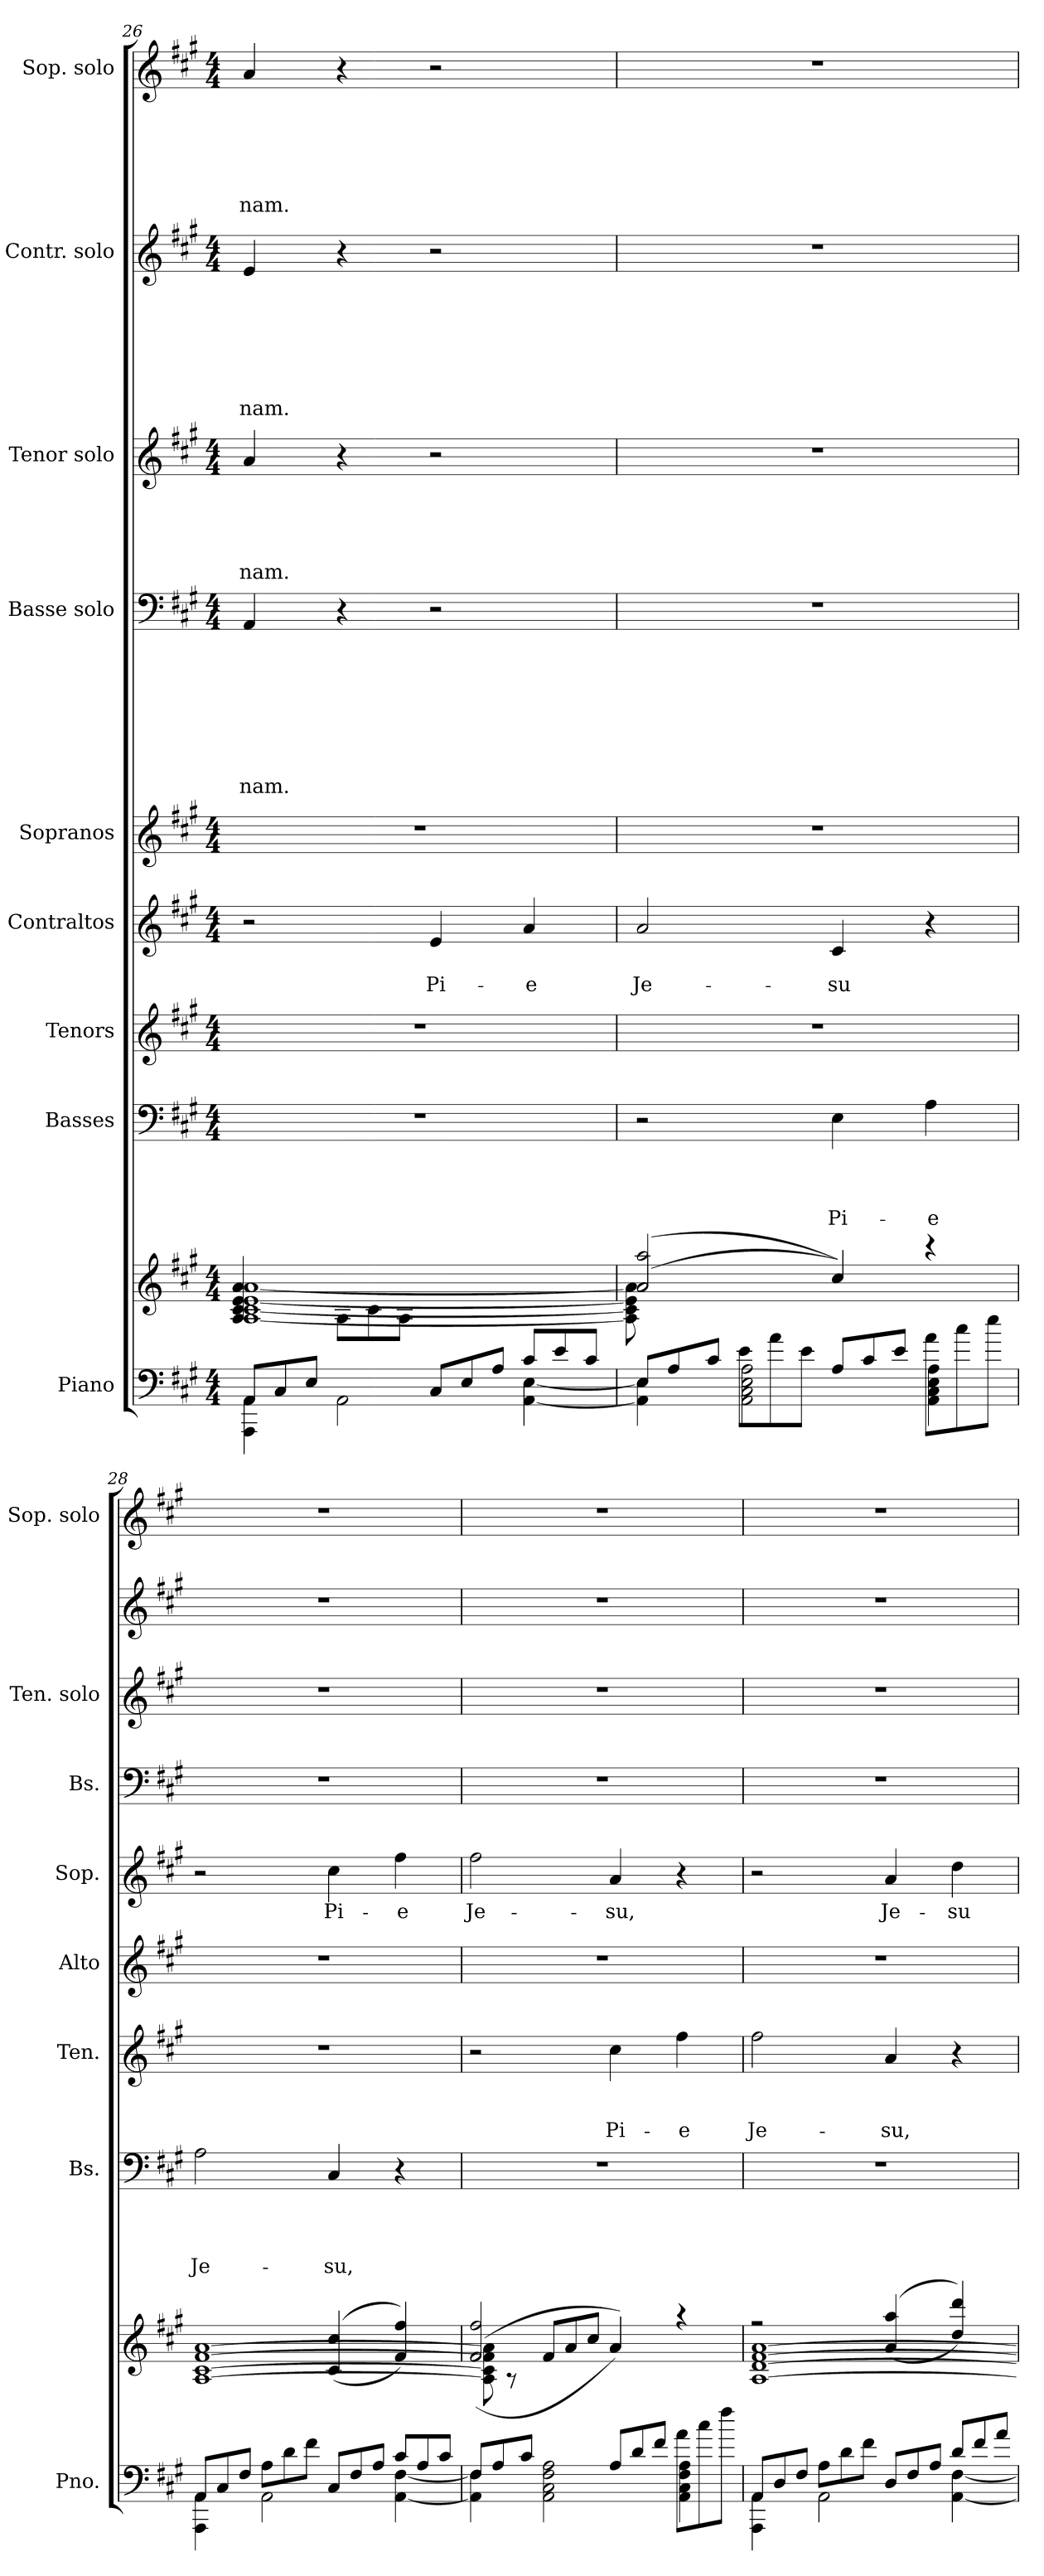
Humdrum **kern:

**kern	**kern	**kern	**text	**text	**text	**text	**kern	**text	**text	**text	**kern	**text	**text	**kern	**text	**kern	**text	**text	**text	**text	**text	**text	**text	**text	**kern	**text	**text	**text	**text	**text	**kern	**text	**text	**text	**text	**text	**text	**text	**kern	**text	**text	**text	**text	**text	**text
*part9	*part9	*part8	*part8	*part8	*part8	*part8	*part7	*part7	*part7	*part7	*part6	*part6	*part6	*part5	*part5	*part4	*part4	*part4	*part4	*part4	*part4	*part4	*part4	*part4	*part3	*part3	*part3	*part3	*part3	*part3	*part2	*part2	*part2	*part2	*part2	*part2	*part2	*part2	*part1	*part1	*part1	*part1	*part1	*part1	*part1
*staff10	*staff9	*staff8	*staff8	*staff8	*staff8	*staff8	*staff7	*staff7	*staff7	*staff7	*staff6	*staff6	*staff6	*staff5	*staff5	*staff4	*staff4	*staff4	*staff4	*staff4	*staff4	*staff4	*staff4	*staff4	*staff3	*staff3	*staff3	*staff3	*staff3	*staff3	*staff2	*staff2	*staff2	*staff2	*staff2	*staff2	*staff2	*staff2	*staff1	*staff1	*staff1	*staff1	*staff1	*staff1	*staff1
*I"Piano	*	*I"Basses	*	*	*	*	*I"Tenors	*	*	*	*I"Contraltos	*	*	*I"Sopranos	*	*I"Basse solo	*	*	*	*	*	*	*	*	*I"Tenor solo	*	*	*	*	*	*I"Contr. solo	*	*	*	*	*	*	*	*I"Sop. solo	*	*	*	*	*	*
*I'Pno.	*	*I'Bs.	*	*	*	*	*I'Ten.	*	*	*	*I'Alto	*	*	*I'Sop.	*	*I'Bs.	*	*	*	*	*	*	*	*	*I'Ten. solo	*	*	*	*	*	*	*	*	*	*	*	*	*	*I'Sop. solo	*	*	*	*	*	*
!!LO:PB:g=z
*clefF4	*clefG2	*clefF4	*	*	*	*	*clefG2	*	*	*	*clefG2	*	*	*clefG2	*	*clefF4	*	*	*	*	*	*	*	*	*clefG2	*	*	*	*	*	*clefG2	*	*	*	*	*	*	*	*clefG2	*	*	*	*	*	*
*	*	*	*	*	*	*	*ITrd7c12	*	*	*	*	*	*	*	*	*	*	*	*	*	*	*	*	*	*ITrd7c12	*	*	*	*	*	*	*	*	*	*	*	*	*	*	*	*	*	*	*	*
*k[f#c#g#]	*k[f#c#g#]	*k[f#c#g#]	*	*	*	*	*k[f#c#g#]	*	*	*	*k[f#c#g#]	*	*	*k[f#c#g#]	*	*k[f#c#g#]	*	*	*	*	*	*	*	*	*k[f#c#g#]	*	*	*	*	*	*k[f#c#g#]	*	*	*	*	*	*	*	*k[f#c#g#]	*	*	*	*	*	*
*A:	*A:	*A:	*	*	*	*	*A:	*	*	*	*A:	*	*	*A:	*	*A:	*	*	*	*	*	*	*	*	*A:	*	*	*	*	*	*A:	*	*	*	*	*	*	*	*A:	*	*	*	*	*	*
*M4/4	*M4/4	*M4/4	*	*	*	*	*M4/4	*	*	*	*M4/4	*	*	*M4/4	*	*M4/4	*	*	*	*	*	*	*	*	*M4/4	*	*	*	*	*	*M4/4	*	*	*	*	*	*	*	*M4/4	*	*	*	*	*	*
*Xtuplet	*	*	*	*	*	*	*	*	*	*	*	*	*	*	*	*	*	*	*	*	*	*	*	*	*	*	*	*	*	*	*	*	*	*	*	*	*	*	*	*	*	*	*	*	*
=26	=26	=26	=26	=26	=26	=26	=26	=26	=26	=26	=26	=26	=26	=26	=26	=26	=26	=26	=26	=26	=26	=26	=26	=26	=26	=26	=26	=26	=26	=26	=26	=26	=26	=26	=26	=26	=26	=26	=26	=26	=26	=26	=26	=26	=26
*^	*^	*	*	*	*	*	*	*	*	*	*	*	*	*	*	*	*	*	*	*	*	*	*	*	*	*	*	*	*	*	*	*	*	*	*	*	*	*	*	*	*	*	*	*	*
*	*^	*	*^	*	*	*	*	*	*	*	*	*	*	*	*	*	*	*	*	*	*	*	*	*	*	*	*	*	*	*	*	*	*	*	*	*	*	*	*	*	*	*	*	*	*	*	*
*	*	*^	*	*	*	*	*	*	*	*	*	*	*	*	*	*	*	*	*	*	*	*	*	*	*	*	*	*	*	*	*	*	*	*	*	*	*	*	*	*	*	*	*	*	*	*	*	*	*
!	!	!	!	!	!	!	!	!	!	!	!	!	!	!	!	!	!	!	!	!	!	!	!	!	!	!	!	!	!LO:LY:b	!	!	!	!	!	!LO:LY:b	!	!	!	!	!	!	!	!LO:LY:b	!	!	!	!	!	!	!LO:LY:b
12AA/L	4AAA\ 4AA\	1ryy	1ryy	1ryy	[<1A [>1c# [>1e [>1a	4A/ 4c#/ 4e/ 4a/	1r	.	.	.	.	1r	.	.	.	2r	.	.	1r	.	4AA/	.	.	.	.	.	.	.	-nam.	4A/	.	.	.	.	-nam.	4e/	.	.	.	.	.	.	-nam.	4a/	.	.	.	.	.	-nam.
12C#/	.	.	.	.	.	.	.	.	.	.	.	.	.	.	.	.	.	.	.	.	.	.	.	.	.	.	.	.	.	.	.	.	.	.	.	.	.	.	.	.	.	.	.	.	.	.	.	.	.	.
12E/J	.	.	.	.	.	.	.	.	.	.	.	.	.	.	.	.	.	.	.	.	.	.	.	.	.	.	.	.	.	.	.	.	.	.	.	.	.	.	.	.	.	.	.	.	.	.	.	.	.	.
*	*	*	*	*	*	*Xtuplet	*	*	*	*	*	*	*	*	*	*	*	*	*	*	*	*	*	*	*	*	*	*	*	*	*	*	*	*	*	*	*	*	*	*	*	*	*	*	*	*	*	*	*	*
4ryy	2AA\	.	.	.	.	12A\L	.	.	.	.	.	.	.	.	.	.	.	.	.	.	4r	.	.	.	.	.	.	.	.	4r	.	.	.	.	.	4r	.	.	.	.	.	.	.	4r	.	.	.	.	.	.
.	.	.	.	.	.	12c#\	.	.	.	.	.	.	.	.	.	.	.	.	.	.	.	.	.	.	.	.	.	.	.	.	.	.	.	.	.	.	.	.	.	.	.	.	.	.	.	.	.	.	.	.
.	.	.	.	.	.	12A\J	.	.	.	.	.	.	.	.	.	.	.	.	.	.	.	.	.	.	.	.	.	.	.	.	.	.	.	.	.	.	.	.	.	.	.	.	.	.	.	.	.	.	.	.
!	!	!	!	!	!	!	!	!	!	!	!	!	!	!	!	!	!	!LO:LY:b	!	!	!	!	!	!	!	!	!	!	!	!	!	!	!	!	!	!	!	!	!	!	!	!	!	!	!	!	!	!	!	!
12C#/L	.	.	.	.	.	2ryy	.	.	.	.	.	.	.	.	.	4e/	.	Pi-	.	.	2r	.	.	.	.	.	.	.	.	2r	.	.	.	.	.	2r	.	.	.	.	.	.	.	2r	.	.	.	.	.	.
12E/	.	.	.	.	.	.	.	.	.	.	.	.	.	.	.	.	.	.	.	.	.	.	.	.	.	.	.	.	.	.	.	.	.	.	.	.	.	.	.	.	.	.	.	.	.	.	.	.	.	.
12A/J	.	.	.	.	.	.	.	.	.	.	.	.	.	.	.	.	.	.	.	.	.	.	.	.	.	.	.	.	.	.	.	.	.	.	.	.	.	.	.	.	.	.	.	.	.	.	.	.	.	.
!	!	!	!	!	!	!	!	!	!	!	!	!	!	!	!	!	!	!LO:LY:b	!	!	!	!	!	!	!	!	!	!	!	!	!	!	!	!	!	!	!	!	!	!	!	!	!	!	!	!	!	!	!	!
12c#/L	[<4AA\ [<4E\	.	.	.	.	.	.	.	.	.	.	.	.	.	.	4a/	.	-e	.	.	.	.	.	.	.	.	.	.	.	.	.	.	.	.	.	.	.	.	.	.	.	.	.	.	.	.	.	.	.	.
12e/	.	.	.	.	.	.	.	.	.	.	.	.	.	.	.	.	.	.	.	.	.	.	.	.	.	.	.	.	.	.	.	.	.	.	.	.	.	.	.	.	.	.	.	.	.	.	.	.	.	.
12c#/J	.	.	.	.	.	.	.	.	.	.	.	.	.	.	.	.	.	.	.	.	.	.	.	.	.	.	.	.	.	.	.	.	.	.	.	.	.	.	.	.	.	.	.	.	.	.	.	.	.	.
=27	=27	=27	=27	=27	=27	=27	=27	=27	=27	=27	=27	=27	=27	=27	=27	=27	=27	=27	=27	=27	=27	=27	=27	=27	=27	=27	=27	=27	=27	=27	=27	=27	=27	=27	=27	=27	=27	=27	=27	=27	=27	=27	=27	=27	=27	=27	=27	=27	=27	=27
!	!	!	!	!	!	!	!	!	!	!	!	!	!	!	!	!	!	!LO:LY:b	!	!	!	!	!	!	!	!	!	!	!	!	!	!	!	!	!	!	!	!	!	!	!	!	!	!	!	!	!	!	!	!
12E/L	4AA\] 4E\]	1ryy	1ryy	(>2a/	8A\] 8c#\] 8e\] 8a\]	(>2a/ 2aa/	2r	.	.	.	.	1r	.	.	.	2a/	.	Je-	1r	.	1r	.	.	.	.	.	.	.	.	1r	.	.	.	.	.	1r	.	.	.	.	.	.	.	1r	.	.	.	.	.	.
12A/	.	.	.	.	.	.	.	.	.	.	.	.	.	.	.	.	.	.	.	.	.	.	.	.	.	.	.	.	.	.	.	.	.	.	.	.	.	.	.	.	.	.	.	.	.	.	.	.	.	.
.	.	.	.	.	2..ryy	.	.	.	.	.	.	.	.	.	.	.	.	.	.	.	.	.	.	.	.	.	.	.	.	.	.	.	.	.	.	.	.	.	.	.	.	.	.	.	.	.	.	.	.	.
12c#/J	.	.	.	.	.	.	.	.	.	.	.	.	.	.	.	.	.	.	.	.	.	.	.	.	.	.	.	.	.	.	.	.	.	.	.	.	.	.	.	.	.	.	.	.	.	.	.	.	.	.
12e\L	2AA\ 2C#\ 2E\ 2A\	.	.	.	.	.	.	.	.	.	.	.	.	.	.	.	.	.	.	.	.	.	.	.	.	.	.	.	.	.	.	.	.	.	.	.	.	.	.	.	.	.	.	.	.	.	.	.	.	.
12a\	.	.	.	.	.	.	.	.	.	.	.	.	.	.	.	.	.	.	.	.	.	.	.	.	.	.	.	.	.	.	.	.	.	.	.	.	.	.	.	.	.	.	.	.	.	.	.	.	.	.
12e\J	.	.	.	.	.	.	.	.	.	.	.	.	.	.	.	.	.	.	.	.	.	.	.	.	.	.	.	.	.	.	.	.	.	.	.	.	.	.	.	.	.	.	.	.	.	.	.	.	.	.
!	!	!	!	!	!	!	!	!	!	!	!LO:LY:b	!	!	!	!	!	!	!LO:LY:b	!	!	!	!	!	!	!	!	!	!	!	!	!	!	!	!	!	!	!	!	!	!	!	!	!	!	!	!	!	!	!	!
12A/L	.	.	.	4cc#/)	.	4cc#/)	4E\	.	.	.	Pi-	.	.	.	.	4c#/	.	-su	.	.	.	.	.	.	.	.	.	.	.	.	.	.	.	.	.	.	.	.	.	.	.	.	.	.	.	.	.	.	.	.
12c#/	.	.	.	.	.	.	.	.	.	.	.	.	.	.	.	.	.	.	.	.	.	.	.	.	.	.	.	.	.	.	.	.	.	.	.	.	.	.	.	.	.	.	.	.	.	.	.	.	.	.
12e/J	.	.	.	.	.	.	.	.	.	.	.	.	.	.	.	.	.	.	.	.	.	.	.	.	.	.	.	.	.	.	.	.	.	.	.	.	.	.	.	.	.	.	.	.	.	.	.	.	.	.
!	!	!	!	!	!	!	!	!	!	!	!LO:LY:b	!	!	!	!	!	!	!	!	!	!	!	!	!	!	!	!	!	!	!	!	!	!	!	!	!	!	!	!	!	!	!	!	!	!	!	!	!	!	!
12a\L	4AA\ 4C#\ 4E\ 4A\	.	.	4ryy	.	4rccc	4A\	.	.	.	-e	.	.	.	.	4r	.	.	.	.	.	.	.	.	.	.	.	.	.	.	.	.	.	.	.	.	.	.	.	.	.	.	.	.	.	.	.	.	.	.
12cc#\	.	.	.	.	.	.	.	.	.	.	.	.	.	.	.	.	.	.	.	.	.	.	.	.	.	.	.	.	.	.	.	.	.	.	.	.	.	.	.	.	.	.	.	.	.	.	.	.	.	.
12ee\J	.	.	.	.	.	.	.	.	.	.	.	.	.	.	.	.	.	.	.	.	.	.	.	.	.	.	.	.	.	.	.	.	.	.	.	.	.	.	.	.	.	.	.	.	.	.	.	.	.	.
!!LO:PB:g=z
=28	=28	=28	=28	=28	=28	=28	=28	=28	=28	=28	=28	=28	=28	=28	=28	=28	=28	=28	=28	=28	=28	=28	=28	=28	=28	=28	=28	=28	=28	=28	=28	=28	=28	=28	=28	=28	=28	=28	=28	=28	=28	=28	=28	=28	=28	=28	=28	=28	=28	=28
!	!	!	!	!	!	!	!	!	!	!	!LO:LY:b	!	!	!	!	!	!	!	!	!	!	!	!	!	!	!	!	!	!	!	!	!	!	!	!	!	!	!	!	!	!	!	!	!	!	!	!	!	!	!
12AA/L	4AAA\ 4AA\	1ryy	1ryy	1ryy	2ryy	[<1A [>1c# [>1f# [>1a	2A\	.	.	.	Je-	1r	.	.	.	1r	.	.	2r	.	1r	.	.	.	.	.	.	.	.	1r	.	.	.	.	.	1r	.	.	.	.	.	.	.	1r	.	.	.	.	.	.
12C#/	.	.	.	.	.	.	.	.	.	.	.	.	.	.	.	.	.	.	.	.	.	.	.	.	.	.	.	.	.	.	.	.	.	.	.	.	.	.	.	.	.	.	.	.	.	.	.	.	.	.
12F#/J	.	.	.	.	.	.	.	.	.	.	.	.	.	.	.	.	.	.	.	.	.	.	.	.	.	.	.	.	.	.	.	.	.	.	.	.	.	.	.	.	.	.	.	.	.	.	.	.	.	.
12A\L	2AA\	.	.	.	.	.	.	.	.	.	.	.	.	.	.	.	.	.	.	.	.	.	.	.	.	.	.	.	.	.	.	.	.	.	.	.	.	.	.	.	.	.	.	.	.	.	.	.	.	.
12d\	.	.	.	.	.	.	.	.	.	.	.	.	.	.	.	.	.	.	.	.	.	.	.	.	.	.	.	.	.	.	.	.	.	.	.	.	.	.	.	.	.	.	.	.	.	.	.	.	.	.
12f#\J	.	.	.	.	.	.	.	.	.	.	.	.	.	.	.	.	.	.	.	.	.	.	.	.	.	.	.	.	.	.	.	.	.	.	.	.	.	.	.	.	.	.	.	.	.	.	.	.	.	.
!	!	!	!	!	!	!	!	!	!	!	!LO:LY:b	!	!	!	!	!	!	!	!	!LO:LY:b	!	!	!	!	!	!	!	!	!	!	!	!	!	!	!	!	!	!	!	!	!	!	!	!	!	!	!	!	!	!
12C#/L	.	.	.	.	(>(<4c#/ 4cc#/	.	4C#/	.	.	.	-su,	.	.	.	.	.	.	.	4cc#\	Pi-	.	.	.	.	.	.	.	.	.	.	.	.	.	.	.	.	.	.	.	.	.	.	.	.	.	.	.	.	.	.
12F#/	.	.	.	.	.	.	.	.	.	.	.	.	.	.	.	.	.	.	.	.	.	.	.	.	.	.	.	.	.	.	.	.	.	.	.	.	.	.	.	.	.	.	.	.	.	.	.	.	.	.
12A/J	.	.	.	.	.	.	.	.	.	.	.	.	.	.	.	.	.	.	.	.	.	.	.	.	.	.	.	.	.	.	.	.	.	.	.	.	.	.	.	.	.	.	.	.	.	.	.	.	.	.
!	!	!	!	!	!	!	!	!	!	!	!	!	!	!	!	!	!	!	!	!LO:LY:b	!	!	!	!	!	!	!	!	!	!	!	!	!	!	!	!	!	!	!	!	!	!	!	!	!	!	!	!	!	!
12c#/L	[<4AA\ [<4F#\	.	.	.	4f#/ 4ff#/))	.	4r	.	.	.	.	.	.	.	.	.	.	.	4ff#\	-e	.	.	.	.	.	.	.	.	.	.	.	.	.	.	.	.	.	.	.	.	.	.	.	.	.	.	.	.	.	.
12A/	.	.	.	.	.	.	.	.	.	.	.	.	.	.	.	.	.	.	.	.	.	.	.	.	.	.	.	.	.	.	.	.	.	.	.	.	.	.	.	.	.	.	.	.	.	.	.	.	.	.
12c#/J	.	.	.	.	.	.	.	.	.	.	.	.	.	.	.	.	.	.	.	.	.	.	.	.	.	.	.	.	.	.	.	.	.	.	.	.	.	.	.	.	.	.	.	.	.	.	.	.	.	.
=29	=29	=29	=29	=29	=29	=29	=29	=29	=29	=29	=29	=29	=29	=29	=29	=29	=29	=29	=29	=29	=29	=29	=29	=29	=29	=29	=29	=29	=29	=29	=29	=29	=29	=29	=29	=29	=29	=29	=29	=29	=29	=29	=29	=29	=29	=29	=29	=29	=29	=29
!	!	!	!	!	!	!	!	!	!	!	!	!	!	!	!	!	!	!	!	!LO:LY:b	!	!	!	!	!	!	!	!	!	!	!	!	!	!	!	!	!	!	!	!	!	!	!	!	!	!	!	!	!	!
12F#/L	4AA\] 4F#\]	1ryy	1ryy	(>2f#/	(>2f#/ 2ff#/	8A\] 8c#\] 8f#\] 8a\]	1r	.	.	.	.	2r	.	.	.	1r	.	.	2ff#\	Je-	1r	.	.	.	.	.	.	.	.	1r	.	.	.	.	.	1r	.	.	.	.	.	.	.	1r	.	.	.	.	.	.
12A/	.	.	.	.	.	.	.	.	.	.	.	.	.	.	.	.	.	.	.	.	.	.	.	.	.	.	.	.	.	.	.	.	.	.	.	.	.	.	.	.	.	.	.	.	.	.	.	.	.	.
.	.	.	.	.	.	8rA	.	.	.	.	.	.	.	.	.	.	.	.	.	.	.	.	.	.	.	.	.	.	.	.	.	.	.	.	.	.	.	.	.	.	.	.	.	.	.	.	.	.	.	.
12c#/J	.	.	.	.	.	.	.	.	.	.	.	.	.	.	.	.	.	.	.	.	.	.	.	.	.	.	.	.	.	.	.	.	.	.	.	.	.	.	.	.	.	.	.	.	.	.	.	.	.	.
4ryy	2AA\ 2C#\ 2F#\ 2A\	.	.	.	.	12f#/L	.	.	.	.	.	.	.	.	.	.	.	.	.	.	.	.	.	.	.	.	.	.	.	.	.	.	.	.	.	.	.	.	.	.	.	.	.	.	.	.	.	.	.	.
.	.	.	.	.	.	12a/	.	.	.	.	.	.	.	.	.	.	.	.	.	.	.	.	.	.	.	.	.	.	.	.	.	.	.	.	.	.	.	.	.	.	.	.	.	.	.	.	.	.	.	.
.	.	.	.	.	.	12cc#/J	.	.	.	.	.	.	.	.	.	.	.	.	.	.	.	.	.	.	.	.	.	.	.	.	.	.	.	.	.	.	.	.	.	.	.	.	.	.	.	.	.	.	.	.
!	!	!	!	!	!	!	!	!	!	!	!	!	!	!	!LO:LY:b	!	!	!	!	!LO:LY:b	!	!	!	!	!	!	!	!	!	!	!	!	!	!	!	!	!	!	!	!	!	!	!	!	!	!	!	!	!	!
12A/L	.	.	.	4a/)	4a/)	4ryy	.	.	.	.	.	4c#\	.	.	Pi-	.	.	.	4a/	-su,	.	.	.	.	.	.	.	.	.	.	.	.	.	.	.	.	.	.	.	.	.	.	.	.	.	.	.	.	.	.
12d/	.	.	.	.	.	.	.	.	.	.	.	.	.	.	.	.	.	.	.	.	.	.	.	.	.	.	.	.	.	.	.	.	.	.	.	.	.	.	.	.	.	.	.	.	.	.	.	.	.	.
12f#/J	.	.	.	.	.	.	.	.	.	.	.	.	.	.	.	.	.	.	.	.	.	.	.	.	.	.	.	.	.	.	.	.	.	.	.	.	.	.	.	.	.	.	.	.	.	.	.	.	.	.
!	!	!	!	!	!	!	!	!	!	!	!	!	!	!	!LO:LY:b	!	!	!	!	!	!	!	!	!	!	!	!	!	!	!	!	!	!	!	!	!	!	!	!	!	!	!	!	!	!	!	!	!	!	!
12a\L	4AA\ 4C#\ 4F#\ 4A\	.	.	4ryy	4ryy	4raa	.	.	.	.	.	4f#\	.	.	-e	.	.	.	4r	.	.	.	.	.	.	.	.	.	.	.	.	.	.	.	.	.	.	.	.	.	.	.	.	.	.	.	.	.	.	.
12cc#\	.	.	.	.	.	.	.	.	.	.	.	.	.	.	.	.	.	.	.	.	.	.	.	.	.	.	.	.	.	.	.	.	.	.	.	.	.	.	.	.	.	.	.	.	.	.	.	.	.	.
12ff#\J	.	.	.	.	.	.	.	.	.	.	.	.	.	.	.	.	.	.	.	.	.	.	.	.	.	.	.	.	.	.	.	.	.	.	.	.	.	.	.	.	.	.	.	.	.	.	.	.	.	.
!!LO:PB:g=z
=30	=30	=30	=30	=30	=30	=30	=30	=30	=30	=30	=30	=30	=30	=30	=30	=30	=30	=30	=30	=30	=30	=30	=30	=30	=30	=30	=30	=30	=30	=30	=30	=30	=30	=30	=30	=30	=30	=30	=30	=30	=30	=30	=30	=30	=30	=30	=30	=30	=30	=30
!	!	!	!	!	!	!	!	!	!	!	!	!	!	!	!LO:LY:b	!	!	!	!	!	!	!	!	!	!	!	!	!	!	!	!	!	!	!	!	!	!	!	!	!	!	!	!	!	!	!	!	!	!	!
12AA/L	4AAA\ 4AA\	1ryy	1ryy	1ryy	2rff	[<1A [>1d [>1f# [>1a	1r	.	.	.	.	2f#\	.	.	Je-	1r	.	.	2r	.	1r	.	.	.	.	.	.	.	.	1r	.	.	.	.	.	1r	.	.	.	.	.	.	.	1r	.	.	.	.	.	.
12D/	.	.	.	.	.	.	.	.	.	.	.	.	.	.	.	.	.	.	.	.	.	.	.	.	.	.	.	.	.	.	.	.	.	.	.	.	.	.	.	.	.	.	.	.	.	.	.	.	.	.
12F#/J	.	.	.	.	.	.	.	.	.	.	.	.	.	.	.	.	.	.	.	.	.	.	.	.	.	.	.	.	.	.	.	.	.	.	.	.	.	.	.	.	.	.	.	.	.	.	.	.	.	.
12A\L	2AA\	.	.	.	.	.	.	.	.	.	.	.	.	.	.	.	.	.	.	.	.	.	.	.	.	.	.	.	.	.	.	.	.	.	.	.	.	.	.	.	.	.	.	.	.	.	.	.	.	.
12d\	.	.	.	.	.	.	.	.	.	.	.	.	.	.	.	.	.	.	.	.	.	.	.	.	.	.	.	.	.	.	.	.	.	.	.	.	.	.	.	.	.	.	.	.	.	.	.	.	.	.
12f#\J	.	.	.	.	.	.	.	.	.	.	.	.	.	.	.	.	.	.	.	.	.	.	.	.	.	.	.	.	.	.	.	.	.	.	.	.	.	.	.	.	.	.	.	.	.	.	.	.	.	.
!	!	!	!	!	!	!	!	!	!	!	!	!	!	!	!LO:LY:b	!	!	!	!	!LO:LY:b	!	!	!	!	!	!	!	!	!	!	!	!	!	!	!	!	!	!	!	!	!	!	!	!	!	!	!	!	!	!
12D/L	.	.	.	.	(>(>4a/ 4aa/	.	.	.	.	.	.	4A/	.	.	-su,	.	.	.	4a/	Je-	.	.	.	.	.	.	.	.	.	.	.	.	.	.	.	.	.	.	.	.	.	.	.	.	.	.	.	.	.	.
12F#/	.	.	.	.	.	.	.	.	.	.	.	.	.	.	.	.	.	.	.	.	.	.	.	.	.	.	.	.	.	.	.	.	.	.	.	.	.	.	.	.	.	.	.	.	.	.	.	.	.	.
12A/J	.	.	.	.	.	.	.	.	.	.	.	.	.	.	.	.	.	.	.	.	.	.	.	.	.	.	.	.	.	.	.	.	.	.	.	.	.	.	.	.	.	.	.	.	.	.	.	.	.	.
!	!	!	!	!	!	!	!	!	!	!	!	!	!	!	!	!	!	!	!	!LO:LY:b	!	!	!	!	!	!	!	!	!	!	!	!	!	!	!	!	!	!	!	!	!	!	!	!	!	!	!	!	!	!
12d/L	[<4AA\ [<4F#\	.	.	.	4dd/ 4ddd/))	.	.	.	.	.	.	4r	.	.	.	.	.	.	4dd\	-su	.	.	.	.	.	.	.	.	.	.	.	.	.	.	.	.	.	.	.	.	.	.	.	.	.	.	.	.	.	.
12f#/	.	.	.	.	.	.	.	.	.	.	.	.	.	.	.	.	.	.	.	.	.	.	.	.	.	.	.	.	.	.	.	.	.	.	.	.	.	.	.	.	.	.	.	.	.	.	.	.	.	.
12a/J	.	.	.	.	.	.	.	.	.	.	.	.	.	.	.	.	.	.	.	.	.	.	.	.	.	.	.	.	.	.	.	.	.	.	.	.	.	.	.	.	.	.	.	.	.	.	.	.	.	.
*v	*v	*v	*v	*	*	*	*	*	*	*	*	*	*	*	*	*	*	*	*	*	*	*	*	*	*	*	*	*	*	*	*	*	*	*	*	*	*	*	*	*	*	*	*	*	*	*	*	*	*	*
*	*v	*v	*v	*	*	*	*	*	*	*	*	*	*	*	*	*	*	*	*	*	*	*	*	*	*	*	*	*	*	*	*	*	*	*	*	*	*	*	*	*	*	*	*	*	*	*	*
=	=	=	=	=	=	=	=	=	=	=	=	=	=	=	=	=	=	=	=	=	=	=	=	=	=	=	=	=	=	=	=	=	=	=	=	=	=	=	=	=	=	=	=	=	=
*-	*-	*-	*-	*-	*-	*-	*-	*-	*-	*-	*-	*-	*-	*-	*-	*-	*-	*-	*-	*-	*-	*-	*-	*-	*-	*-	*-	*-	*-	*-	*-	*-	*-	*-	*-	*-	*-	*-	*-	*-	*-	*-	*-	*-	*-
